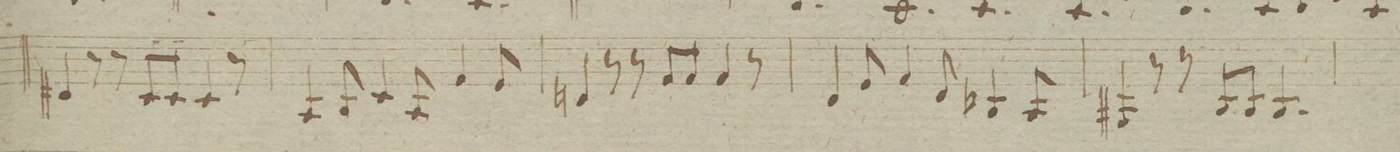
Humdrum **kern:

**kern	**dynam
*I"in G.	*
*clefG2	*
*k[f#]	*
*M9/8	*
4A#X/	.
8r	.
8r	.
8G/L	.
8G/J	.
4G/	.
8r	.
=75	=75
4E/	.
8F#/	.
4G/	.
8E/	.
4c/	.
8B/	.
=76	=76
4An/	.
8r	.
8r	.
8c/L	.
8c/J	.
4c/	.
8r	.
=77	=77
4A/	.
8B/	.
4c/	.
8A/	.
4FX/	.
8E/	.
=78	=78
4D#X/	.
8r	.
8r	.
8F#/L	.
8F#/J	.
4.F#/	.
=79	=79
*-	*-
